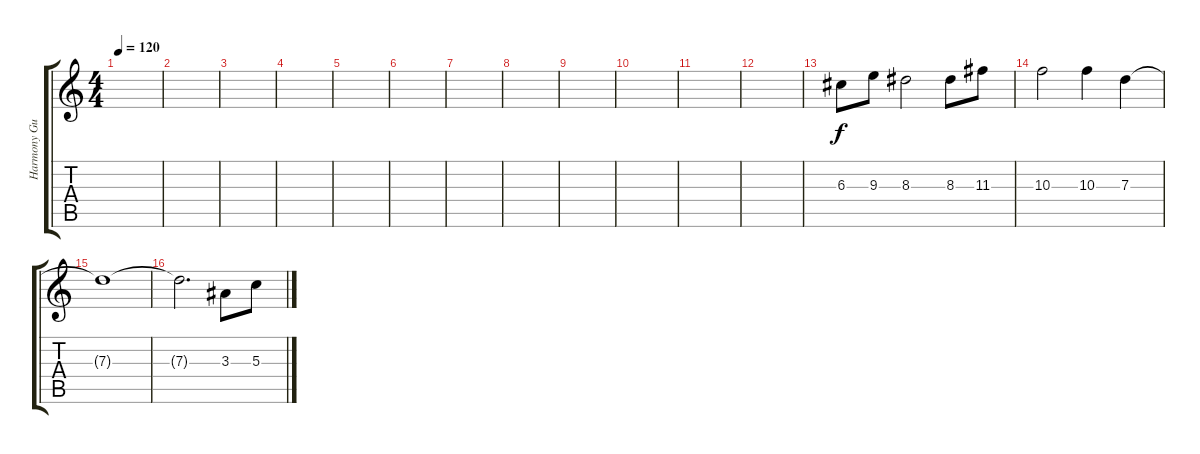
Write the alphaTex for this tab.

\track ("Harmony Guitar" "Harmony Gu") {instrument distortionguitar}
\staff {score tabs}
\tuning (E4 B3 G3 D3 A2 E2) {hide}
\ts (4 4)
\tempo 120
\clef g2
\ks c
|
|
|
|
|
|
|
|
|
|
|
|
6.3.8 9.3.8 8.3.2 8.3.8 11.3.8 |
10.3.2 10.3.4 7.3.4 |
7.3{t}.1 |
7.3{t}.2{d} 3.3.8 5.3.8
